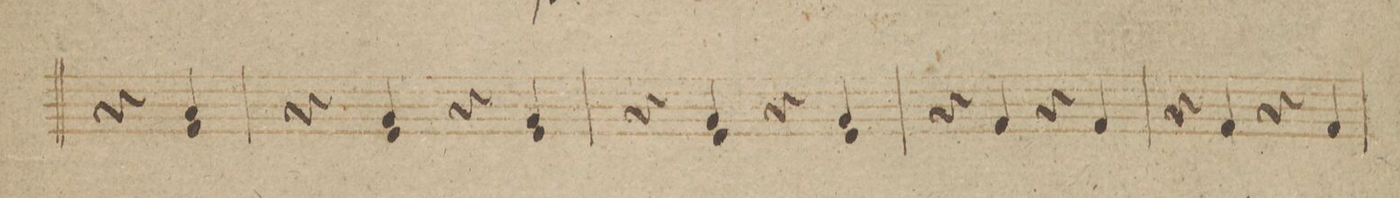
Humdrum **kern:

**kern	**dynam
*I"Viola.	*
*clefC3	*
*k[b-]	*
*met(c|)	*
*M2/2	*
4r	.
4B-/ 4G/	.
=98	=98
4r	.
4A/ 4F/	.
4r	.
4A/ 4F/	.
=99	=99
4r	.
4A/ 4F/	.
4r	.
4A/ 4F/	.
=100	=100
4r	.
4G/	.
4r	.
4G/	.
=101	=101
4r	.
4G/	.
4r	.
4G/	.
=102	=102
*-	*-
